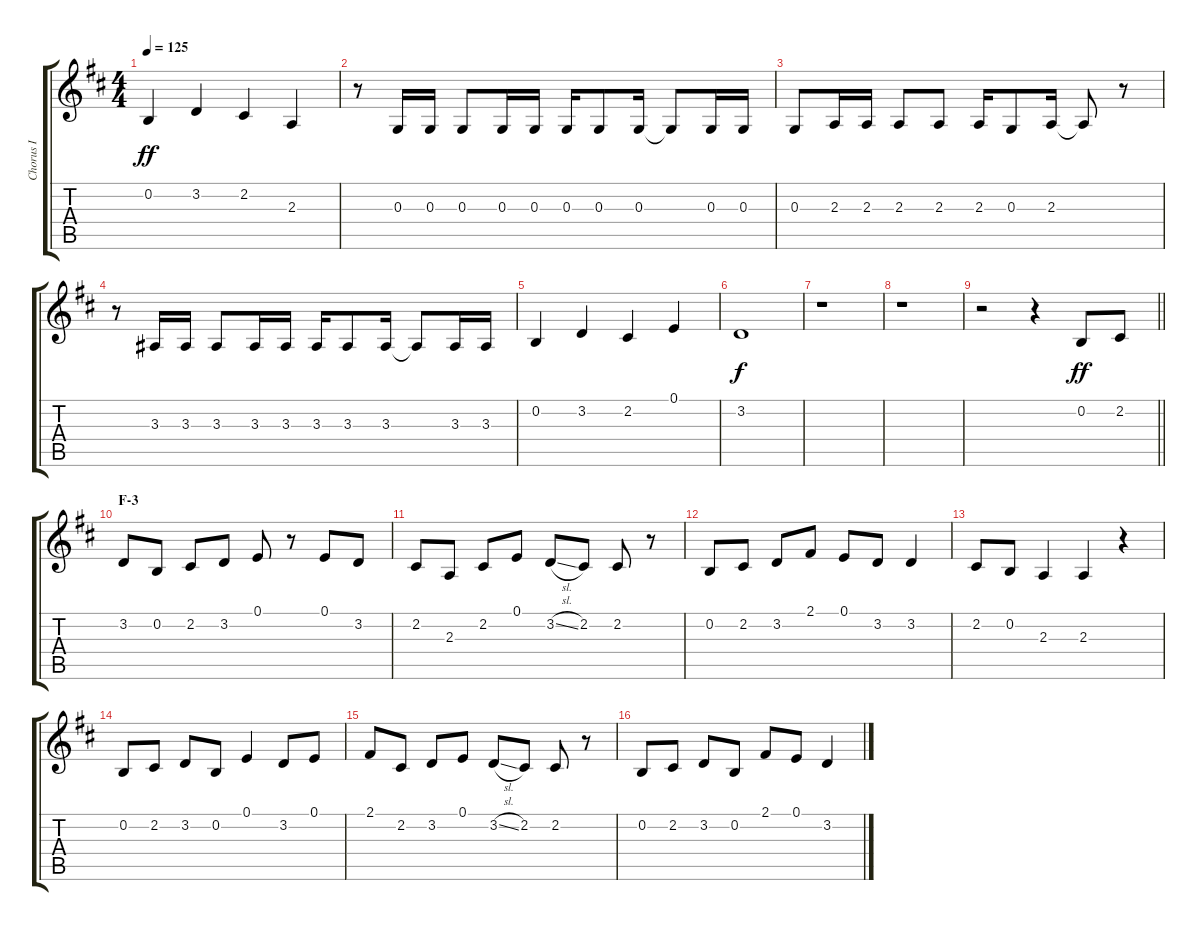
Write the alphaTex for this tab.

\track ("Chorus I" "Chorus I") {instrument voiceoohs}
\staff {score tabs}
\tuning (E4 B3 G3 D3 A2 E2) {hide}
\ts (4 4)
\tempo 125
\clef g2
\ks d
0.2.4{dy ff} 3.2.4 2.2.4 2.3.4 |
r.8 0.3.16 0.3.16 0.3.8 0.3.16 0.3.16 0.3.16 0.3.8 0.3.16 0.3{t}.8 0.3.16 0.3.16 |
0.3.8 2.3.16 2.3.16 2.3.8 2.3.8 2.3.16 0.3.8 2.3.16 2.3{t}.8 r.8 |
r.8 3.3.16 3.3.16 3.3.8 3.3.16 3.3.16 3.3.16 3.3.8 3.3.16 3.3{t}.8 3.3.16 3.3.16 |
0.2.4 3.2.4 2.2.4 0.1.4 |
3.2.1{dy f} |
r.1 |
r.1 |
\barLineRight lightlight
r.2 r.4 0.2.8{dy ff} 2.2.8 |
\section ("" "F-3")
3.2.8 0.2.8 2.2.8 3.2.8 0.1.8 r.8 0.1.8 3.2.8 |
2.2.8 2.3.8 2.2.8 0.1.8 3.2{sl}.8 2.2.8 2.2.8 r.8 |
0.2.8 2.2.8 3.2.8 2.1.8 0.1.8 3.2.8 3.2.4 |
2.2.8 0.2.8 2.3.4 2.3.4 r.4 |
0.2.8 2.2.8 3.2.8 0.2.8 0.1.4 3.2.8 0.1.8 |
2.1.8 2.2.8 3.2.8 0.1.8 3.2{sl}.8 2.2.8 2.2.8 r.8 |
0.2.8 2.2.8 3.2.8 0.2.8 2.1.8 0.1.8 3.2.4
